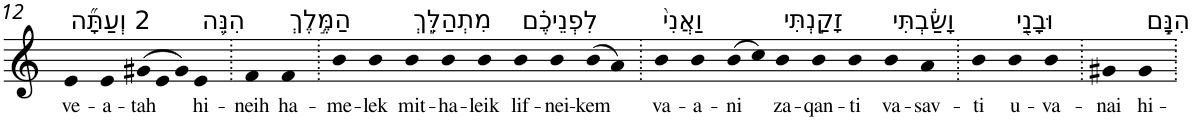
**kern	**text
*part1	*part1
*staff1	*staff1
*I"Piano	*
*I'Pno	*
!!LO:PB:g=z
*clefG2	*
*k[]	*
=12	=12
!LO:TX:a:t=2 וְעַתָּ֞ה	!
!	!LO:LY:b
4e	ve-
!	!LO:LY:b
4e	-a-
*Xtuplet	*
!	!LO:LY:b
(>12g#X	-tah
12e	.
12g#)	.
!LO:TX:a:t=הִנֵּ֥ה	!
!	!LO:LY:b
4e	hi-
=13.	=13.
!	!LO:LY:b
4f	-neih
!LO:TX:a:t=הַמֶּ֣לֶךְ	!
!	!LO:LY:b
4f	ha-
=14.	=14.
!	!LO:LY:b
4b	-me-
!	!LO:LY:b
4b	-lek
!LO:TX:a:t=מִתְהַלֵּ֣ךְ	!
!	!LO:LY:b
4b	mit-
!	!LO:LY:b
4b	-ha-
!	!LO:LY:b
4b	-leik
!LO:TX:a:t=לִפְנֵיכֶ֗ם	!
!	!LO:LY:b
4b	lif-
!	!LO:LY:b
4b	-nei-
!	!LO:LY:b
(>8b	-kem
8a)	.
=15.	=15.
!LO:TX:a:t=וַאֲנִי֙	!
!	!LO:LY:b
4b	va-
!	!LO:LY:b
4b	-a-
!	!LO:LY:b
(>8b	-ni
8cc)	.
!LO:TX:a:t=זָקַ֣נְתִּי	!
!	!LO:LY:b
4b	za-
!	!LO:LY:b
4b	-qan-
!	!LO:LY:b
4b	-ti
!LO:TX:a:t=וָשַׂ֔בְתִּי	!
!	!LO:LY:b
4b	va-
!	!LO:LY:b
4a	-sav-
=16.	=16.
!	!LO:LY:b
4b	-ti
!LO:TX:a:t=וּבָנַ֖י	!
!	!LO:LY:b
4b	u-
!	!LO:LY:b
4b	-va-
=17.	=17.
!	!LO:LY:b
4g#X	-nai
!LO:TX:a:t=הִנָּ֣ם	!
!	!LO:LY:b
4g#	hi-
=.	=.
*-	*-
